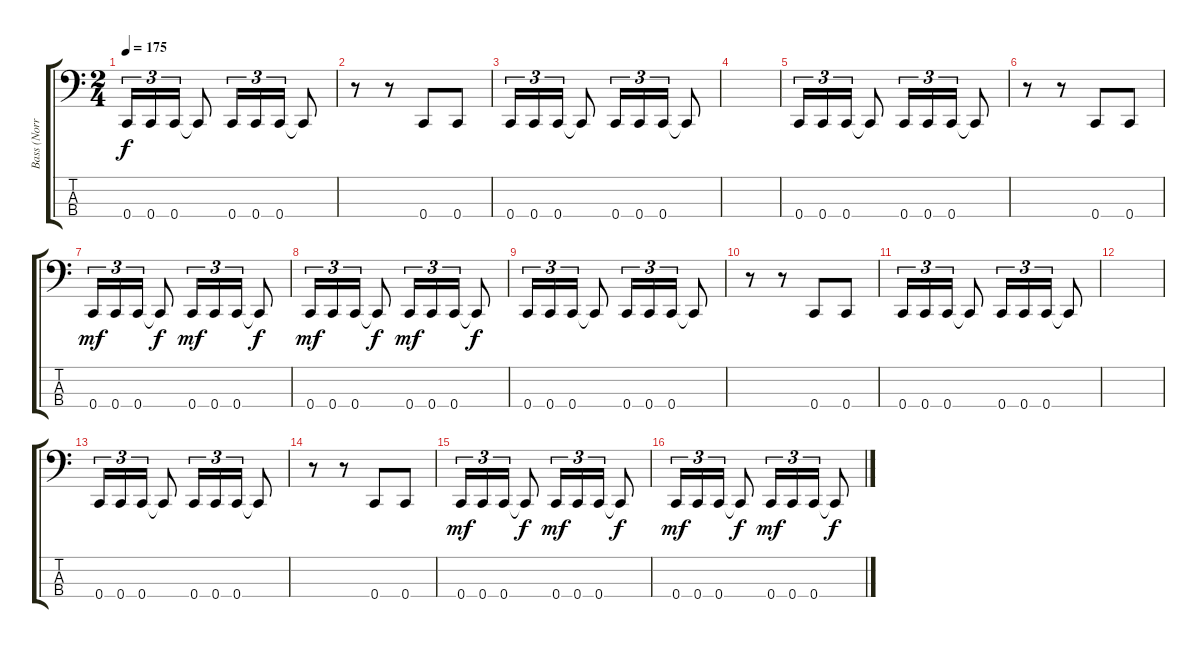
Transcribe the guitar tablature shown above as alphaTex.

\track ("Bass (Norris)" "Bass (Norr") {instrument electricbasspick}
\staff {score tabs}
\tuning (F2 C2 G1 C1) {hide}
\ts (2 4)
\tempo 175
\clef f4
\ks c
0.4.16{tu (3 2) dy f} 0.4.16{tu (3 2)} 0.4.16{tu (3 2)} 0.4{t}.8 0.4.16{tu (3 2)} 0.4.16{tu (3 2)} 0.4.16{tu (3 2)} 0.4{t}.8 |
r.8 r.8 0.4.8 0.4.8 |
0.4.16{tu (3 2)} 0.4.16{tu (3 2)} 0.4.16{tu (3 2)} 0.4{t}.8 0.4.16{tu (3 2)} 0.4.16{tu (3 2)} 0.4.16{tu (3 2)} 0.4{t}.8 |
|
0.4.16{tu (3 2)} 0.4.16{tu (3 2)} 0.4.16{tu (3 2)} 0.4{t}.8 0.4.16{tu (3 2)} 0.4.16{tu (3 2)} 0.4.16{tu (3 2)} 0.4{t}.8 |
r.8 r.8 0.4.8 0.4.8 |
0.4.16{tu (3 2) dy mf} 0.4.16{tu (3 2)} 0.4.16{tu (3 2)} 0.4{t}.8{dy f} 0.4.16{tu (3 2) dy mf} 0.4.16{tu (3 2)} 0.4.16{tu (3 2)} 0.4{t}.8{dy f} |
0.4.16{tu (3 2) dy mf} 0.4.16{tu (3 2)} 0.4.16{tu (3 2)} 0.4{t}.8{dy f} 0.4.16{tu (3 2) dy mf} 0.4.16{tu (3 2)} 0.4.16{tu (3 2)} 0.4{t}.8{dy f} |
0.4.16{tu (3 2)} 0.4.16{tu (3 2)} 0.4.16{tu (3 2)} 0.4{t}.8 0.4.16{tu (3 2)} 0.4.16{tu (3 2)} 0.4.16{tu (3 2)} 0.4{t}.8 |
r.8 r.8 0.4.8 0.4.8 |
0.4.16{tu (3 2)} 0.4.16{tu (3 2)} 0.4.16{tu (3 2)} 0.4{t}.8 0.4.16{tu (3 2)} 0.4.16{tu (3 2)} 0.4.16{tu (3 2)} 0.4{t}.8 |
|
0.4.16{tu (3 2)} 0.4.16{tu (3 2)} 0.4.16{tu (3 2)} 0.4{t}.8 0.4.16{tu (3 2)} 0.4.16{tu (3 2)} 0.4.16{tu (3 2)} 0.4{t}.8 |
r.8 r.8 0.4.8 0.4.8 |
0.4.16{tu (3 2) dy mf} 0.4.16{tu (3 2)} 0.4.16{tu (3 2)} 0.4{t}.8{dy f} 0.4.16{tu (3 2) dy mf} 0.4.16{tu (3 2)} 0.4.16{tu (3 2)} 0.4{t}.8{dy f} |
0.4.16{tu (3 2) dy mf} 0.4.16{tu (3 2)} 0.4.16{tu (3 2)} 0.4{t}.8{dy f} 0.4.16{tu (3 2) dy mf} 0.4.16{tu (3 2)} 0.4.16{tu (3 2)} 0.4{t}.8{dy f}
